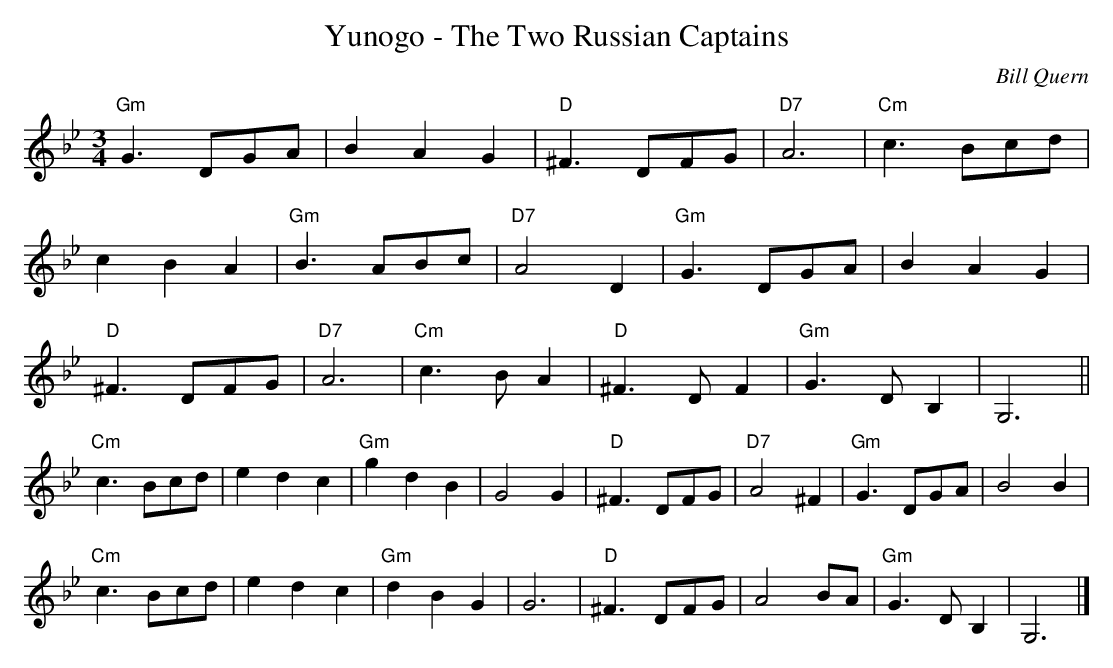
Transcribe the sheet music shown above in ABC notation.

X:1
T:Yunogo - The Two Russian Captains
C:Bill Quern
M:3/4
L:1/8
K:Gm
"Gm"G3DGA|B2A2G2|"D"^F3 DFG|"D7"A6|"Cm"c3Bcd|
c2B2A2|"Gm"B3ABc|"D7"A4D2|"Gm"G3DGA|B2A2G2|
"D"^F3 DFG|"D7"A6|"Cm"c3BA2|"D"^F3DF2|"Gm"G3DB,2|G,6||
"Cm"c3Bcd|e2d2c2|"Gm"g2d2B2|G4G2|"D"^F3 DFG|"D7"A4^F2|"Gm"G3DGA|B4B2|
"Cm"c3Bcd|e2d2c2|"Gm"d2B2G2|G6|"D"^F3 DFG|A4BA|"Gm"G3DB,2|G,6|]
